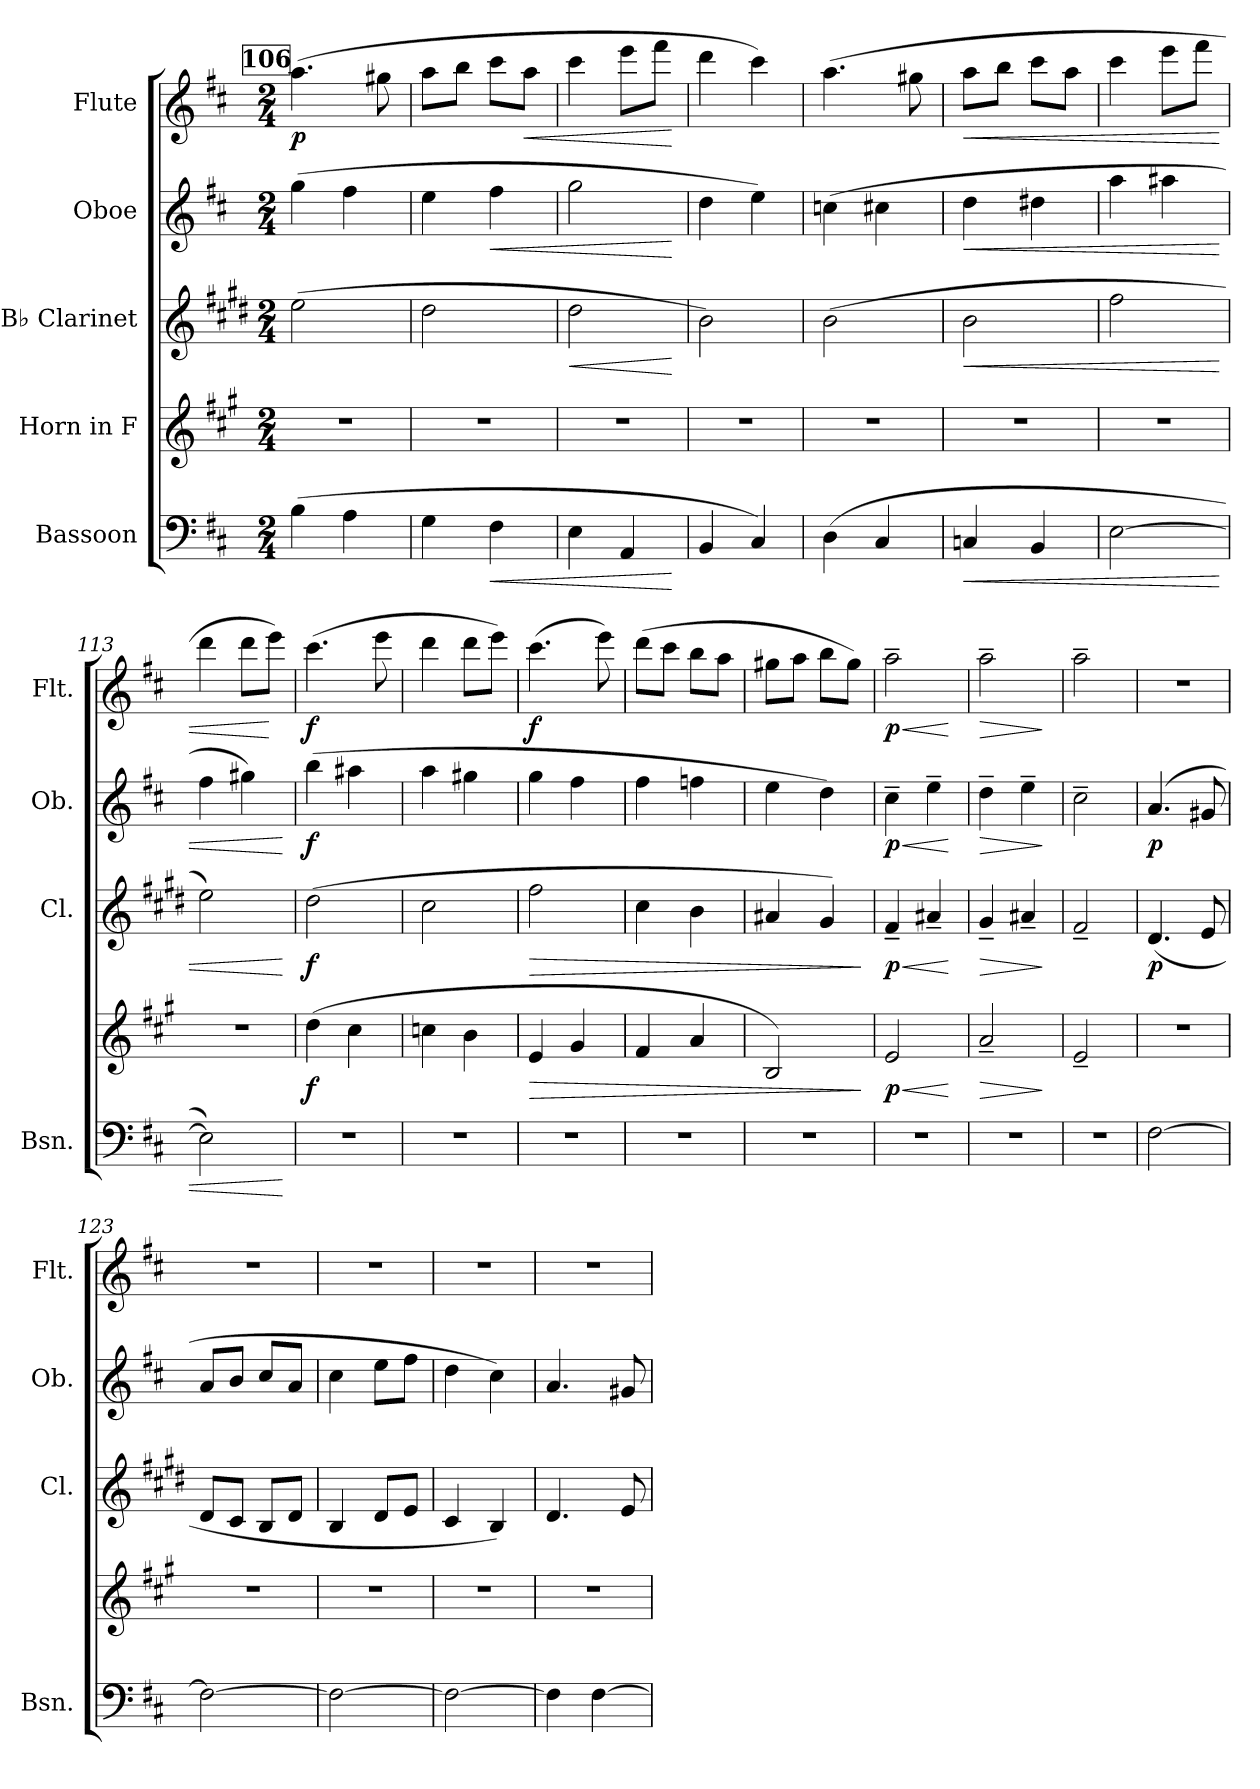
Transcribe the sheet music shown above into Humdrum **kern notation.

**kern	**dynam	**kern	**dynam	**kern	**dynam	**kern	**dynam	**kern	**dynam
*part5	*part5	*part4	*part4	*part3	*part3	*part2	*part2	*part1	*part1
*staff5	*staff5	*staff4	*staff4	*staff3	*staff3	*staff2	*staff2	*staff1	*staff1
*I"Bassoon	*	*I"Horn in F	*	*I"B♭ Clarinet	*	*I"Oboe	*	*I"Flute	*
*I'Bsn.	*	*	*	*I'Cl.	*	*I'Ob.	*	*I'Flt.	*
!!LO:LB:g=z
*clefF4	*	*clefG2	*	*clefG2	*	*clefG2	*	*clefG2	*
*	*	*ITrd4c7	*	*ITrd1c2	*	*	*	*	*
*k[f#c#]	*	*k[f#c#]	*	*k[f#c#]	*	*k[f#c#]	*	*k[f#c#]	*
*M2/4	*	*M2/4	*	*M2/4	*	*M2/4	*	*M2/4	*
!!LO:REH:place=s1:a:B:fs=14:t=106
=106	=106	=106	=106	=106	=106	=106	=106	=106	=106
!	!	!	!	!	!	!	!	!	!LO:DY:b
(4B\	.	2r	.	(2dd\	.	(4gg\	.	(4.aa\	p
4A\	.	.	.	.	.	4ff#\	.	.	.
.	.	.	.	.	.	.	.	8gg#X\	.
=107	=107	=107	=107	=107	=107	=107	=107	=107	=107
4G\	.	2r	.	2cc#\	.	4ee\	.	8aa\L	.
.	.	.	.	.	.	.	.	8bb\J	.
!	!LO:HP:b	!	!	!	!	!	!LO:HP:b	!	!
4F#\	<	.	.	.	.	4ff#\	<	8ccc#\L	.
!	!	!	!	!	!	!	!	!	!LO:HP:b
.	.	.	.	.	.	.	.	8aa\J	<
=108	=108	=108	=108	=108	=108	=108	=108	=108	=108
!	!	!	!	!	!LO:HP:b	!	!	!	!
4E\	.	2r	.	2cc#\	<	2gg\	.	4ccc#\	.
4AA/	.	.	.	.	.	.	.	8eee\L	.
.	.	.	.	.	.	.	.	8fff#\J	.
.	[	.	.	.	[	.	[	.	[
=109	=109	=109	=109	=109	=109	=109	=109	=109	=109
4BB/	.	2r	.	2a\)	.	4dd\	.	4ddd\	.
4C#/)	.	.	.	.	.	4ee\)	.	4ccc#\)	.
=110	=110	=110	=110	=110	=110	=110	=110	=110	=110
(4D\	.	2r	.	(2a\	.	(4ccn\	.	(4.aa\	.
4C#/	.	.	.	.	.	4cc#X\	.	.	.
.	.	.	.	.	.	.	.	8gg#X\	.
=111	=111	=111	=111	=111	=111	=111	=111	=111	=111
!	!LO:HP:b	!	!	!	!LO:HP:b	!	!LO:HP:b	!	!LO:HP:b
4Cn/	<	2r	.	2a\	<	4dd\	<	8aa\L	<
.	.	.	.	.	.	.	.	8bb\J	.
4BB/	.	.	.	.	.	4dd#X\	.	8ccc#\L	.
.	.	.	.	.	.	.	.	8aa\J	.
=112	=112	=112	=112	=112	=112	=112	=112	=112	=112
[2E\	.	2r	.	2ee\	.	4aa\	.	4ccc#\	.
.	.	.	.	.	.	4aa#X\	.	8eee\L	.
.	.	.	.	.	.	.	.	8fff#\J	.
=113	=113	=113	=113	=113	=113	=113	=113	=113	=113
2E\])	.	2r	.	2dd\)	.	4ff#\	.	4ddd\	.
.	.	.	.	.	.	4gg#X\)	.	8ddd\L	.
.	.	.	.	.	.	.	.	8eee\J)	[
.	[	.	.	.	[	.	[	.	.
!!LO:PB:g=z
=114	=114	=114	=114	=114	=114	=114	=114	=114	=114
!	!	!	!LO:DY:b	!	!LO:DY:b	!	!LO:DY:b	!	!LO:DY:b
2r	.	(4g\	f	(2cc#\	f	(4bb\	f	(4.ccc#\	f
.	.	4f#\	.	.	.	4aa#X\	.	.	.
.	.	.	.	.	.	.	.	8eee\	.
=115	=115	=115	=115	=115	=115	=115	=115	=115	=115
2r	.	4fn\	.	2b\	.	4aa\	.	4ddd\	.
.	.	4e\	.	.	.	4gg#X\	.	8ddd\L	.
.	.	.	.	.	.	.	.	8eee\J)	.
=116	=116	=116	=116	=116	=116	=116	=116	=116	=116
!	!	!	!LO:HP:b	!	!LO:HP:b	!	!	!	!LO:DY:b
2r	.	4A/	>	2ee\	>	4gg\	.	(4.ccc#\	f
.	.	4c#/	.	.	.	4ff#\	.	.	.
.	.	.	.	.	.	.	.	8eee\)	.
=117	=117	=117	=117	=117	=117	=117	=117	=117	=117
2r	.	4B/	.	4b\	.	4ff#\	.	(8ddd\L	.
.	.	.	.	.	.	.	.	8ccc#\J	.
.	.	4d/	.	4a\	.	4ffn\	.	8bb\L	.
.	.	.	.	.	.	.	.	8aa\J	.
=118	=118	=118	=118	=118	=118	=118	=118	=118	=118
2r	.	2E/)	.	4g#X/	.	4ee\	.	8gg#X\L	.
.	.	.	.	.	.	.	.	8aa\J	.
.	.	.	.	4f#/)	.	4dd\)	.	8bb\L	.
.	.	.	.	.	.	.	.	8gg#\J)	.
.	.	.	]	.	]	.	.	.	.
=119	=119	=119	=119	=119	=119	=119	=119	=119	=119
!	!	!	!LO:HP:b	!	!LO:HP:b	!	!LO:HP:b	!	!LO:HP:b
!	!	!	!LO:DY:n=1:b	!	!LO:DY:n=1:b	!	!LO:DY:n=1:b	!	!LO:DY:n=1:b
2r	.	2A/	< p	4e~/	< p	4cc#~\	< p	2aa~\	< p
.	.	.	.	4g#X~/	.	4ee~\	.	.	.
.	.	.	[	.	[	.	[	.	[
=120	=120	=120	=120	=120	=120	=120	=120	=120	=120
!	!	!	!LO:HP:b	!	!LO:HP:b	!	!LO:HP:b	!	!LO:HP:b
2r	.	2d~/	>	4f#~/	>	4dd~\	>	2aa~\	>
.	.	.	.	4g#X~/	.	4ee~\	.	.	.
.	.	.	]	.	]	.	]	.	]
=121	=121	=121	=121	=121	=121	=121	=121	=121	=121
2r	.	2A~/	.	2e~/	.	2cc#~\	.	2aa~\	.
=122	=122	=122	=122	=122	=122	=122	=122	=122	=122
!!LO:REH:place=s1:a:B:fs=14:t=122
*	*	*	*	*	*	*	*	*MM110	*
!	!	!	!	!	!LO:DY:b	!	!LO:DY:b	!	!
[2F#\	.	2r	.	(4.c#/	p	(4.a/	p	2r	.
.	.	.	.	8d/	.	8g#X/	.	.	.
!!LO:LB:g=z
=123	=123	=123	=123	=123	=123	=123	=123	=123	=123
2F#\_	.	2r	.	8c#/L	.	8a/L	.	2r	.
.	.	.	.	8B/J	.	8b/J	.	.	.
.	.	.	.	8A/L	.	8cc#/L	.	.	.
.	.	.	.	8c#/J	.	8a/J	.	.	.
=124	=124	=124	=124	=124	=124	=124	=124	=124	=124
2F#\_	.	2r	.	4A/	.	4cc#\	.	2r	.
.	.	.	.	8c#/L	.	8ee\L	.	.	.
.	.	.	.	8d/J	.	8ff#\J	.	.	.
=125	=125	=125	=125	=125	=125	=125	=125	=125	=125
2F#\_	.	2r	.	4B/	.	4dd\	.	2r	.
.	.	.	.	4A/)	.	4cc#\)	.	.	.
=126	=126	=126	=126	=126	=126	=126	=126	=126	=126
4F#\]	.	2r	.	4.c#/	.	4.a/	.	2r	.
[4F#\	.	.	.	.	.	.	.	.	.
.	.	.	.	8d/	.	8g#X/	.	.	.
=	=	=	=	=	=	=	=	=	=
*-	*-	*-	*-	*-	*-	*-	*-	*-	*-
